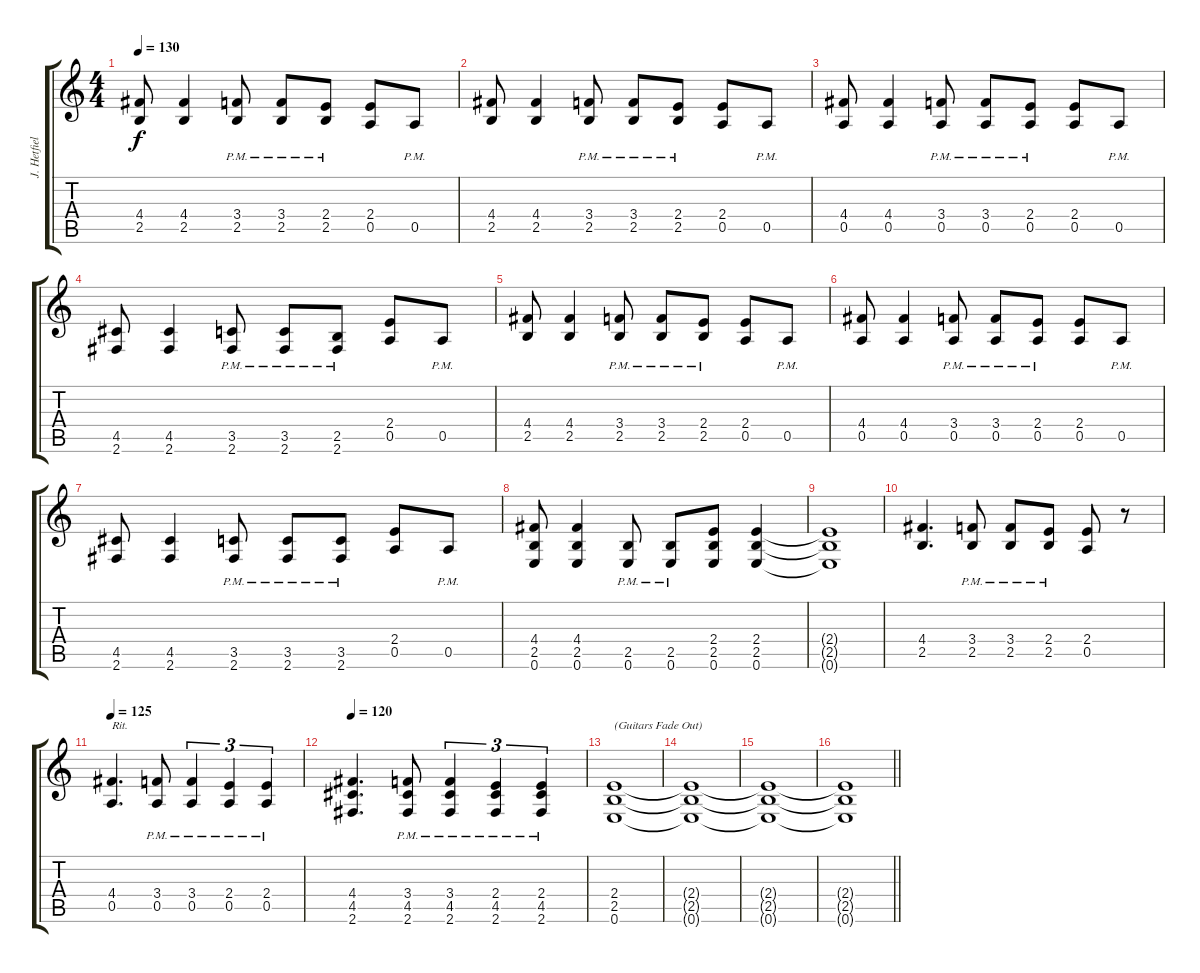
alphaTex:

\track ("J. Hetfield (Rhythm)" "J. Hetfiel") {instrument distortionguitar}
\staff {score tabs}
\tuning (E4 B3 G3 D3 A2 E2) {hide}
\ts (4 4)
\tempo 130
\clef g2
\ks c
(4.4 2.5).8{dy f} (4.4 2.5).4 (3.4{pm} 2.5{pm}).8 (3.4{pm} 2.5{pm}).8 (2.4{pm} 2.5{pm}).8 (2.4 0.5).8 0.5{pm}.8 |
(4.4 2.5).8 (4.4 2.5).4 (3.4{pm} 2.5{pm}).8 (3.4{pm} 2.5{pm}).8 (2.4{pm} 2.5{pm}).8 (2.4 0.5).8 0.5{pm}.8 |
(4.4 0.5).8 (4.4 0.5).4 (3.4{pm} 0.5{pm}).8 (3.4{pm} 0.5{pm}).8 (2.4{pm} 0.5{pm}).8 (2.4 0.5).8 0.5{pm}.8 |
(4.5 2.6).8 (4.5 2.6).4 (3.5{pm} 2.6{pm}).8 (3.5{pm} 2.6{pm}).8 (2.5{pm} 2.6{pm}).8 (2.4 0.5).8 0.5{pm}.8 |
(4.4 2.5).8 (4.4 2.5).4 (3.4{pm} 2.5{pm}).8 (3.4{pm} 2.5{pm}).8 (2.4{pm} 2.5{pm}).8 (2.4 0.5).8 0.5{pm}.8 |
(4.4 0.5).8 (4.4 0.5).4 (3.4{pm} 0.5{pm}).8 (3.4{pm} 0.5{pm}).8 (2.4{pm} 0.5{pm}).8 (2.4 0.5).8 0.5{pm}.8 |
(4.5 2.6).8 (4.5 2.6).4 (3.5{pm} 2.6{pm}).8 (3.5{pm} 2.6{pm}).8 (3.5{pm} 2.6{pm}).8 (2.4 0.5).8 0.5{pm}.8 |
(4.4 2.5 0.6).8 (4.4 2.5 0.6).4 (2.5{pm} 0.6{pm}).8 (2.5{pm} 0.6{pm}).8 (2.4 2.5 0.6).8 (2.4 2.5 0.6).4 |
(2.4{t} 2.5{t} 0.6{t}).1 |
(4.4 2.5).4{d} (3.4{pm} 2.5{pm}).8 (3.4{pm} 2.5{pm}).8 (2.4{pm} 2.5{pm}).8 (2.4 0.5).8 r.8 |
\tempo 125
(4.4 0.5).4{d txt "Rit."} (3.4{pm} 0.5{pm}).8 (3.4{pm} 0.5{pm}).4{tu (3 2)} (2.4{pm} 0.5{pm}).4{tu (3 2)} (2.4{pm} 0.5{pm}).4{tu (3 2)} |
\tempo 120
(4.4 4.5 2.6).4{d} (3.4{pm} 4.5{pm} 2.6{pm}).8 (3.4{pm} 4.5{pm} 2.6{pm}).4{tu (3 2)} (2.4{pm} 4.5{pm} 2.6{pm}).4{tu (3 2)} (2.4{pm} 4.5{pm} 2.6{pm}).4{tu (3 2)} |
(2.4 2.5 0.6).1{txt "(Guitars Fade Out)"} |
(2.4{t} 2.5{t} 0.6{t}).1 |
(2.4{t} 2.5{t} 0.6{t}).1 |
\barLineRight lightlight
(2.4{t} 2.5{t} 0.6{t}).1
